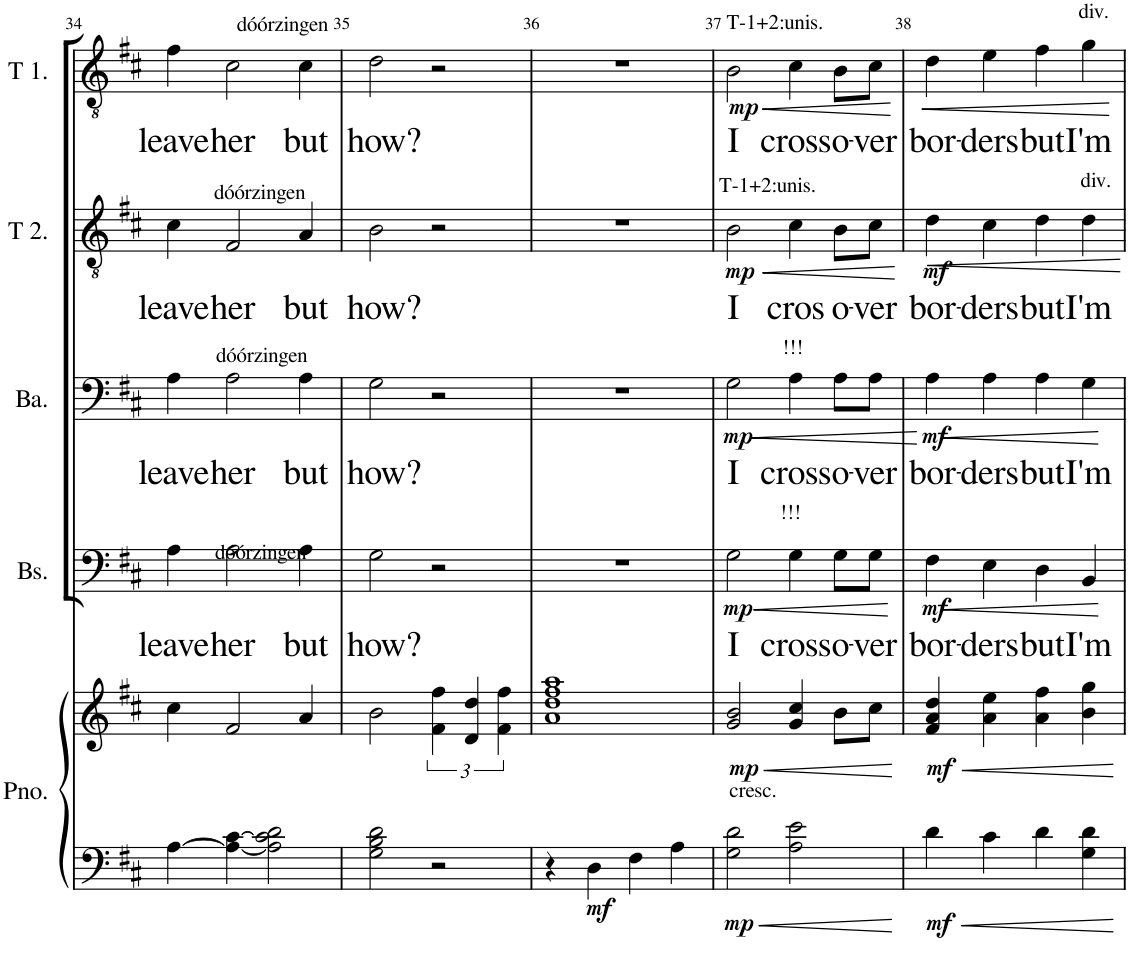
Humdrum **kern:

**kern	**kern	**dynam	**kern	**text	**dynam	**kern	**text	**dynam	**kern	**text	**dynam	**kern	**text	**dynam
*part5	*part5	*part5	*part4	*part4	*part4	*part3	*part3	*part3	*part2	*part2	*part2	*part1	*part1	*part1
*staff6	*staff5	*staff5/6	*staff4	*staff4	*staff4	*staff3	*staff3	*staff3	*staff2	*staff2	*staff2	*staff1	*staff1	*staff1
*I"Piano	*	*	*I"Bas	*	*	*I"Bariton	*	*	*I"Tenor 2.	*	*	*I"Tenor 1.	*	*
*I'Pno.	*	*	*I'Bs.	*	*	*I'Ba.	*	*	*I'T 2.	*	*	*I'T 1.	*	*
!!LO:PB:g=z
*clefF4	*clefG2	*	*clefF4	*	*	*clefF4	*	*	*clefG2	*	*	*clefG2	*	*
*k[f#c#]	*k[f#c#]	*	*k[f#c#]	*	*	*k[f#c#]	*	*	*k[f#c#]	*	*	*k[f#c#]	*	*
=34	=34	=34	=34	=34	=34	=34	=34	=34	=34	=34	=34	=34	=34	=34
!	!	!	!	!	!	!	!	!	!	!	!	!LO:TX:a:t=dóórzingen	!	!
!	!	!	!	!LO:LY:b	!	!	!LO:LY:b	!	!	!LO:LY:b	!	!	!LO:LY:b	!
[4A\	4cc#\	.	4A\	leave	.	4A\	leave	.	4c#\	leave	.	4f#\	leave	.
!	!	!	!	!	!	!	!	!	!LO:TX:a:t=dóórzingen	!	!	!	!	!
!	!	!	!	!	!	!LO:TX:a:t=dóórzingen	!	!	!	!	!	!	!	!
!	!	!	!LO:TX:a:t=dóórzingen	!	!	!	!	!	!	!	!	!	!	!
!	!	!	!	!LO:LY:b	!	!	!LO:LY:b	!	!	!LO:LY:b	!	!	!LO:LY:b	!
4A\_ [4c#\	2f#/	.	2A\	her	.	2A\	her	.	2F#/	her	.	2c#\	her	.
2A\] 2c#\] 2d\	.	.	.	.	.	.	.	.	.	.	.	.	.	.
!	!	!	!	!LO:LY:b	!	!	!LO:LY:b	!	!	!LO:LY:b	!	!	!LO:LY:b	!
.	4a/	.	4A\	but	.	4A\	but	.	4A/	but	.	4c#\	but	.
=35	=35	=35	=35	=35	=35	=35	=35	=35	=35	=35	=35	=35	=35	=35
!	!	!	!	!LO:LY:b	!	!	!LO:LY:b	!	!	!LO:LY:b	!	!	!LO:LY:b	!
2G\ 2B\ 2d\	2b\	.	2G\	how?	.	2G\	how?	.	2B\	how?	.	2d\	how?	.
2r	6f#\ 6ff#\	.	2r	.	.	2r	.	.	2r	.	.	2r	.	.
.	6d/ 6dd/	.	.	.	.	.	.	.	.	.	.	.	.	.
.	6f#\ 6ff#\	.	.	.	.	.	.	.	.	.	.	.	.	.
=36	=36	=36	=36	=36	=36	=36	=36	=36	=36	=36	=36	=36	=36	=36
4r	1a 1dd 1ff# 1aa	.	1r	.	.	1r	.	.	1r	.	.	1r	.	.
!	!	!LO:DY:b=2	!	!	!	!	!	!	!	!	!	!	!	!
4D\	.	mf	.	.	.	.	.	.	.	.	.	.	.	.
4F#\	.	.	.	.	.	.	.	.	.	.	.	.	.	.
4A\	.	.	.	.	.	.	.	.	.	.	.	.	.	.
=37	=37	=37	=37	=37	=37	=37	=37	=37	=37	=37	=37	=37	=37	=37
!	!	!	!	!	!	!	!	!	!	!	!	!LO:TX:a:t=T-1+2&colon;unis.	!	!
!	!	!	!	!	!	!	!	!	!LO:TX:a:t=T-1+2&colon;unis.	!	!	!	!	!
!LO:TX:a:t=cresc.	!	!	!	!	!	!	!	!	!	!	!	!	!	!
!	!	!LO:HP:b	!	!LO:LY:b	!LO:HP:b	!	!LO:LY:b	!LO:HP:b	!	!LO:LY:b	!LO:HP:b	!	!LO:LY:b	!LO:HP:b
!	!	!LO:DY:n=1:b=2	!	!	!	!	!	!	!	!	!	!	!	!
!	!	!LO:DY:n=2:b	!	!	!LO:DY:n=1:b	!	!	!LO:DY:n=1:b	!	!	!LO:DY:n=1:b	!	!	!LO:DY:n=1:b
2G\ 2d\	2g/ 2b/	< mp mp	2G\	I	< mp	2G\	I	< mp	2B\	I	< mp	2B\	I	< mp
!	!	!	!	!	!	!LO:TX:a:t=!!!	!	!	!	!	!	!	!	!
!	!	!	!LO:TX:a:t=!!!	!	!	!	!	!	!	!	!	!	!	!
!	!	!	!	!LO:LY:b	!	!	!LO:LY:b	!	!	!LO:LY:b	!	!	!LO:LY:b	!
2A\ 2e\	4g/ 4cc#/	.	4G\	cross	.	4A\	cross	.	4c#\	cros	.	4c#\	cross	.
!	!	!	!	!LO:LY:b	!	!	!LO:LY:b	!	!	!LO:LY:b	!	!	!LO:LY:b	!
.	8b\L	.	8G\L	o-	.	8A\L	o-	.	8B\L	o-	.	8B\L	o-	.
!	!	!	!	!LO:LY:b	!	!	!LO:LY:b	!	!	!LO:LY:b	!	!	!LO:LY:b	!
.	8cc#\J	.	8G\J	-ver	.	8A\J	-ver	.	8c#\J	-ver	.	8c#\J	-ver	.
.	.	[	.	.	[	.	.	[	.	.	[	.	.	[
=38	=38	=38	=38	=38	=38	=38	=38	=38	=38	=38	=38	=38	=38	=38
!	!	!LO:HP:b	!	!LO:LY:b	!LO:HP:b	!	!LO:LY:b	!LO:HP:b	!	!LO:LY:b	!	!	!LO:LY:b	!LO:HP:b
!	!	!LO:DY:n=1:b=2	!	!	!	!	!	!	!	!	!	!	!	!
!	!	!LO:DY:n=2:b	!	!	!LO:DY:n=1:b	!	!	!LO:DY:n=1:b	!	!	!LO:DY:b	!	!	!
4d\	4f#/ 4a/ 4dd/	< mf mf	4F#\	bor-	< mf	4A\	bor-	< mf	4d\	bor-	mf	4d\	bor-	<
!	!	!	!	!LO:LY:b	!	!	!LO:LY:b	!	!	!LO:LY:b	!LO:HP:b	!	!LO:LY:b	!
4c#\	4a\ 4ee\	.	4E\	-ders	.	4A\	-ders	.	4c#\	-ders	<	4e\	-ders	.
!	!	!	!	!LO:LY:b	!	!	!LO:LY:b	!	!	!LO:LY:b	!	!	!LO:LY:b	!
4d\	4a\ 4ff#\	.	4D\	but	.	4A\	but	.	4d\	but	.	4f#\	but	.
!	!	!	!	!	!	!	!	!	!	!	!	!LO:TX:a:t=div.	!	!
!	!	!	!	!	!	!	!	!	!LO:TX:a:t=div.	!	!	!	!	!
!	!	!	!	!LO:LY:b	!	!	!LO:LY:b	!	!	!LO:LY:b	!	!	!LO:LY:b	!
4G\ 4d\	4b\ 4gg\	.	4BB/	I'm	.	4G\	I'm	.	4d\	I'm	.	4g\	I'm	.
.	.	[	.	.	[	.	.	[	.	.	[	.	.	[
=	=	=	=	=	=	=	=	=	=	=	=	=	=	=
*-	*-	*-	*-	*-	*-	*-	*-	*-	*-	*-	*-	*-	*-	*-
